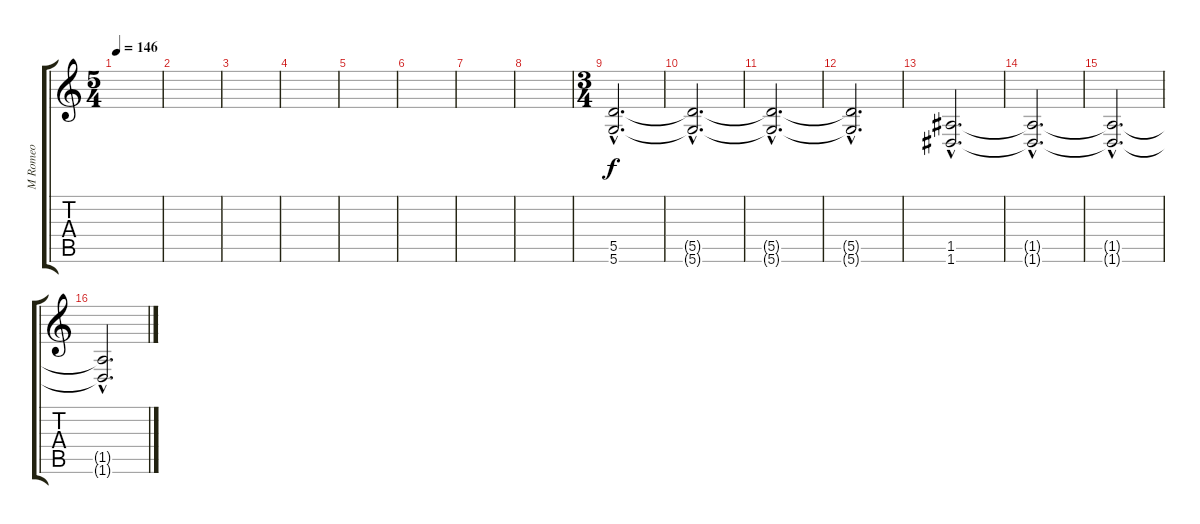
\track ("M Romeo" "M Romeo") {instrument overdrivenguitar}
\staff {score tabs}
\tuning (E4 B3 G3 D3 A2 D2) {hide}
\ts (5 4)
\tempo 146
\clef g2
\ks c
|
|
|
|
|
|
|
|
\ts (3 4)
(5.5{hac} 5.6{hac}).2{d} |
(5.5{hac t} 5.6{hac t}).2{d} |
(5.5{hac t} 5.6{hac t}).2{d} |
(5.5{hac t} 5.6{hac t}).2{d} |
(1.5{hac} 1.6{hac}).2{d} |
(1.5{hac t} 1.6{hac t}).2{d} |
(1.5{hac t} 1.6{hac t}).2{d} |
(1.5{hac t} 1.6{hac t}).2{d}
